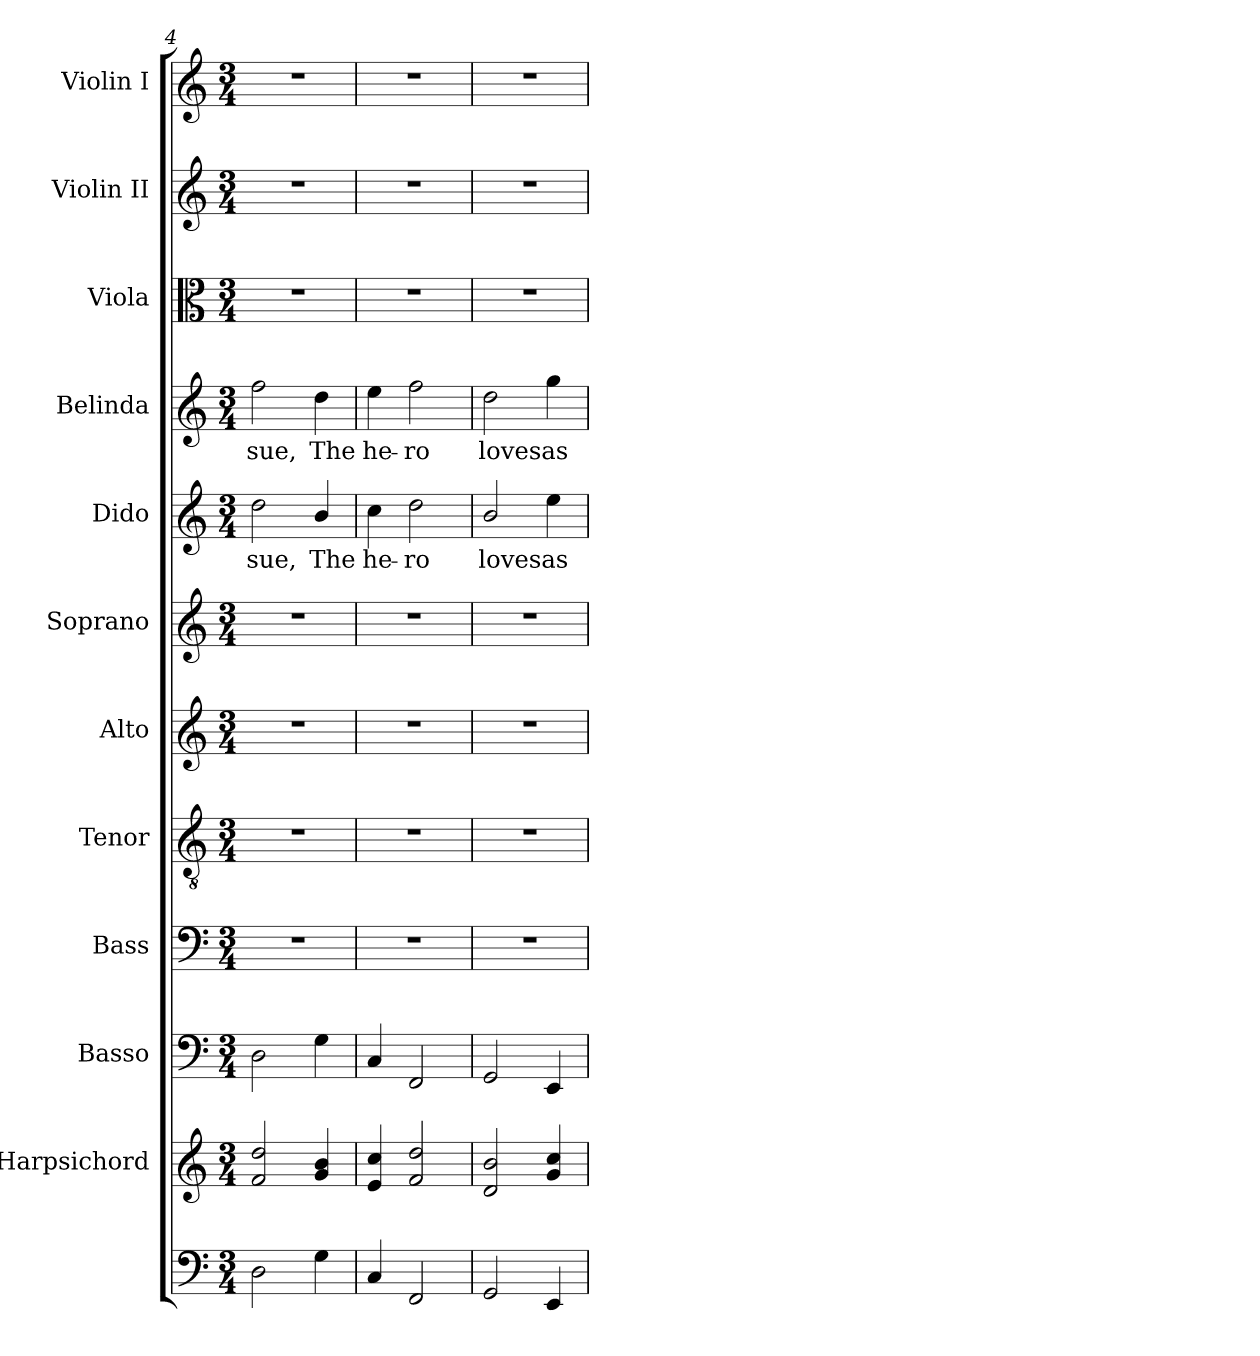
**kern	**kern	**kern	**kern	**kern	**kern	**kern	**kern	**text	**kern	**text	**kern	**kern	**kern
*part12	*part11	*part10	*part9	*part8	*part7	*part6	*part5	*part5	*part4	*part4	*part3	*part2	*part1
*staff12	*staff11	*staff10	*staff9	*staff8	*staff7	*staff6	*staff5	*staff5	*staff4	*staff4	*staff3	*staff2	*staff1
*	*I"Harpsichord	*I"Basso	*I"Bass	*I"Tenor	*I"Alto	*I"Soprano	*I"Dido	*	*I"Belinda	*	*I"Viola	*I"Violin II	*I"Violin I
*	*	*	*I'B.	*I'T.	*I'A.	*I'S.	*	*	*	*	*I'Viola	*I'Vln. II	*I'Vln. I
*clefF4	*clefG2	*clefF4	*clefF4	*clefGv2	*clefG2	*clefG2	*clefG2	*	*clefG2	*	*clefC3	*clefG2	*clefG2
*	*	*	*	*ITrd7c12	*	*	*	*	*	*	*	*	*
*k[]	*k[]	*k[]	*k[]	*k[]	*k[]	*k[]	*k[]	*	*k[]	*	*k[]	*k[]	*k[]
*C:	*C:	*C:	*C:	*C:	*C:	*C:	*C:	*	*C:	*	*C:	*C:	*C:
*M3/4	*M3/4	*M3/4	*M3/4	*M3/4	*M3/4	*M3/4	*M3/4	*	*M3/4	*	*M3/4	*M3/4	*M3/4
=4	=4	=4	=4	=4	=4	=4	=4	=4	=4	=4	=4	=4	=4
!	!	!	!LO:N:vis=1	!LO:N:vis=1	!LO:N:vis=1	!LO:N:vis=1	!	!	!	!	!	!	!
!	!	!	!	!	!	!	!	!LO:LY:b:color=#000000	!	!	!	!	!
!	!	!	!	!	!	!	!	!	!	!LO:LY:b:color=#000000	!LO:N:vis=1	!LO:N:vis=1	!LO:N:vis=1
2Di\	2fi/ 2ddi	2Di\	2.r	2.r	2.r	2.r	2ddi\	-sue,	2ffi\	-sue,	2.r	2.r	2.r
!	!	!	!	!	!	!	!	!LO:LY:b:color=#000000	!	!	!	!	!
!	!	!	!	!	!	!	!	!	!	!LO:LY:b:color=#000000	!	!	!
4Gi\	4gi/ 4bi	4Gi\	.	.	.	.	4bi/	The	4ddi\	The	.	.	.
=5	=5	=5	=5	=5	=5	=5	=5	=5	=5	=5	=5	=5	=5
!	!	!	!LO:N:vis=1	!LO:N:vis=1	!LO:N:vis=1	!LO:N:vis=1	!	!	!	!	!	!	!
!	!	!	!	!	!	!	!	!LO:LY:b:color=#000000	!	!	!	!	!
!	!	!	!	!	!	!	!	!	!	!LO:LY:b:color=#000000	!LO:N:vis=1	!LO:N:vis=1	!LO:N:vis=1
4Ci/	4ei/ 4cci	4Ci/	2.r	2.r	2.r	2.r	4cci\	he-	4eei\	he-	2.r	2.r	2.r
!	!	!	!	!	!	!	!	!LO:LY:b:color=#000000	!	!	!	!	!
!	!	!	!	!	!	!	!	!	!	!LO:LY:b:color=#000000	!	!	!
2FFi/	2fi/ 2ddi	2FFi/	.	.	.	.	2ddi\	-ro	2ffi\	-ro	.	.	.
=6	=6	=6	=6	=6	=6	=6	=6	=6	=6	=6	=6	=6	=6
!	!	!	!LO:N:vis=1	!LO:N:vis=1	!LO:N:vis=1	!LO:N:vis=1	!	!	!	!	!	!	!
!	!	!	!	!	!	!	!	!LO:LY:b:color=#000000	!	!	!	!	!
!	!	!	!	!	!	!	!	!	!	!LO:LY:b:color=#000000	!LO:N:vis=1	!LO:N:vis=1	!LO:N:vis=1
2GGi/	2di/ 2bi	2GGi/	2.r	2.r	2.r	2.r	2bi/	loves	2ddi\	loves	2.r	2.r	2.r
!	!	!	!	!	!	!	!	!LO:LY:b:color=#000000	!	!	!	!	!
!	!	!	!	!	!	!	!	!	!	!LO:LY:b:color=#000000	!	!	!
4EEi/	4gi/ 4cci	4EEi/	.	.	.	.	4eei\	as	4ggi\	as	.	.	.
=	=	=	=	=	=	=	=	=	=	=	=	=	=
*-	*-	*-	*-	*-	*-	*-	*-	*-	*-	*-	*-	*-	*-
